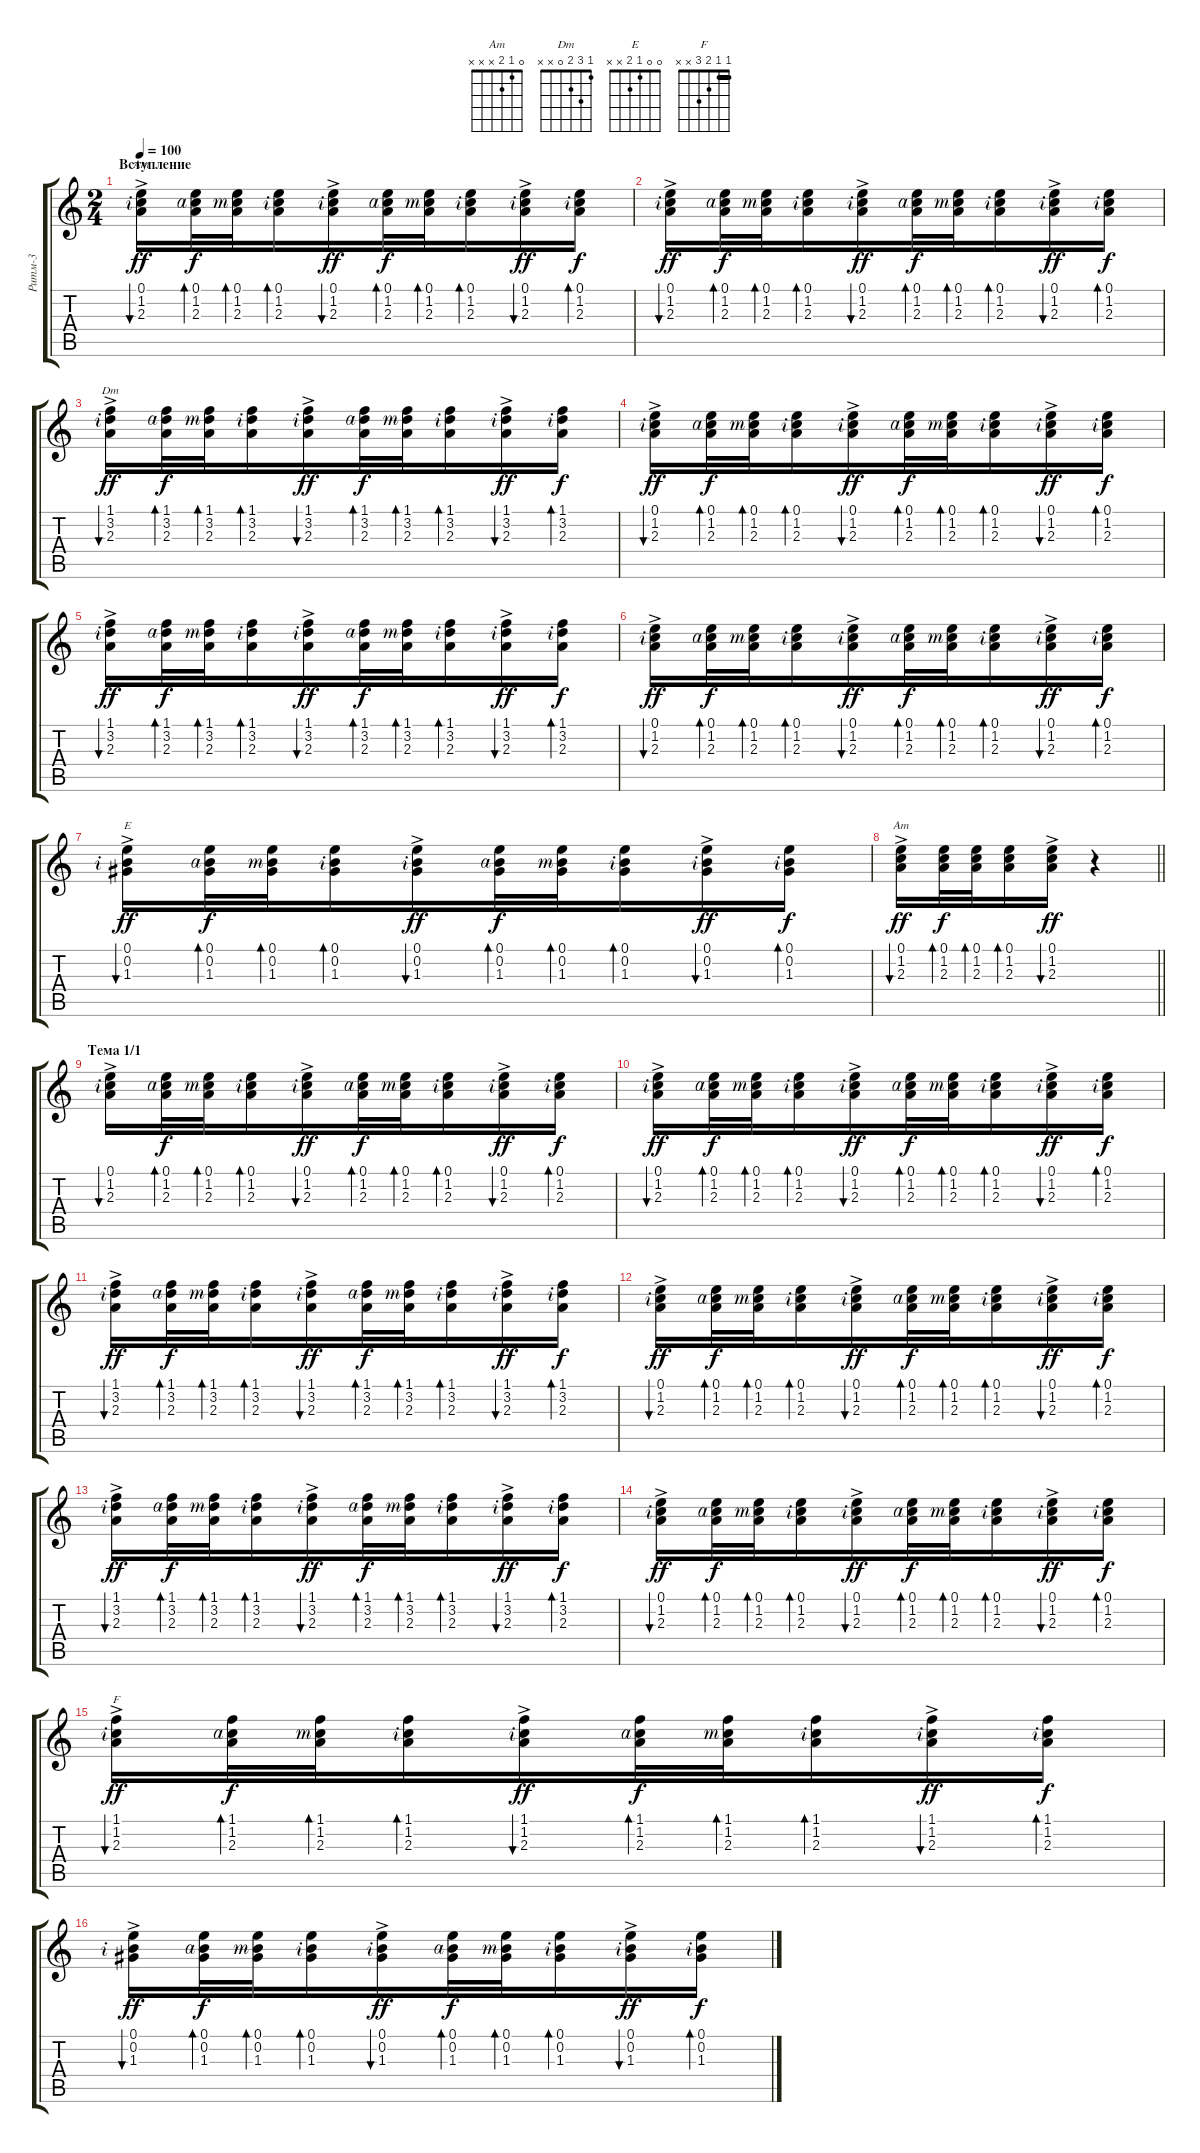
\track ("Ритм-3" "Ритм-3") {instrument acousticguitarsteel}
\staff {score tabs}
\tuning (E4 B3 G3 D3 A2 E2) {hide}
\chord ("Am" 0 1 2 2 x x)
\chord ("Dm" 1 3 2 0 x x)
\chord ("E" 0 0 1 2 x x)
\chord ("Am" 0 1 2 x x x)
\chord ("F" 1 1 2 3 x x) {barre 1}
\ts (2 4)
\section ("" "Вступление")
\tempo 100
\clef g2
\ks c
(0.1{ac} 1.2{ac rf 2} 2.3{ac}).16{bu 30 ch "Am" dy ff instrument acousticguitarsteel} (0.1 1.2{rf 4} 2.3).32{bd 30 dy f} (0.1 1.2{rf 3} 2.3).32{bd 30 beam merge} (0.1 1.2{rf 2} 2.3).16{bd 30} (0.1{ac} 1.2{ac rf 2} 2.3{ac}).16{bu 30 dy ff beam merge} (0.1 1.2{rf 4} 2.3).32{bd 30 dy f} (0.1 1.2{rf 3} 2.3).32{bd 30 beam merge} (0.1 1.2{rf 2} 2.3).16{bd 30} (0.1{ac} 1.2{ac rf 2} 2.3{ac}).16{bu 30 dy ff} (0.1 1.2{rf 2} 2.3).16{bd 30 dy f} |
(0.1{ac} 1.2{ac rf 2} 2.3{ac}).16{bu 30 dy ff} (0.1 1.2{rf 4} 2.3).32{bd 30 dy f} (0.1 1.2{rf 3} 2.3).32{bd 30 beam merge} (0.1 1.2{rf 2} 2.3).16{bd 30} (0.1{ac} 1.2{ac rf 2} 2.3{ac}).16{bu 30 dy ff beam merge} (0.1 1.2{rf 4} 2.3).32{bd 30 dy f} (0.1 1.2{rf 3} 2.3).32{bd 30 beam merge} (0.1 1.2{rf 2} 2.3).16{bd 30} (0.1{ac} 1.2{ac rf 2} 2.3{ac}).16{bu 30 dy ff} (0.1 1.2{rf 2} 2.3).16{bd 30 dy f} |
(1.1{ac} 3.2{ac rf 2} 2.3{ac}).16{bu 30 ch "Dm" dy ff} (1.1 3.2{rf 4} 2.3).32{bd 30 dy f} (1.1 3.2{rf 3} 2.3).32{bd 30 beam merge} (1.1 3.2{rf 2} 2.3).16{bd 30} (1.1{ac} 3.2{ac rf 2} 2.3{ac}).16{bu 30 dy ff beam merge} (1.1 3.2{rf 4} 2.3).32{bd 30 dy f} (1.1 3.2{rf 3} 2.3).32{bd 30 beam merge} (1.1 3.2{rf 2} 2.3).16{bd 30} (1.1{ac} 3.2{ac rf 2} 2.3{ac}).16{bu 30 dy ff} (1.1 3.2{rf 2} 2.3).16{bd 30 dy f} |
(0.1{ac} 1.2{ac rf 2} 2.3{ac}).16{bu 30 dy ff} (0.1 1.2{rf 4} 2.3).32{bd 30 dy f} (0.1 1.2{rf 3} 2.3).32{bd 30 beam merge} (0.1 1.2{rf 2} 2.3).16{bd 30} (0.1{ac} 1.2{ac rf 2} 2.3{ac}).16{bu 30 dy ff beam merge} (0.1 1.2{rf 4} 2.3).32{bd 30 dy f} (0.1 1.2{rf 3} 2.3).32{bd 30 beam merge} (0.1 1.2{rf 2} 2.3).16{bd 30} (0.1{ac} 1.2{ac rf 2} 2.3{ac}).16{bu 30 dy ff} (0.1 1.2{rf 2} 2.3).16{bd 30 dy f} |
(1.1{ac} 3.2{ac rf 2} 2.3{ac}).16{bu 30 dy ff} (1.1 3.2{rf 4} 2.3).32{bd 30 dy f} (1.1 3.2{rf 3} 2.3).32{bd 30 beam merge} (1.1 3.2{rf 2} 2.3).16{bd 30} (1.1{ac} 3.2{ac rf 2} 2.3{ac}).16{bu 30 dy ff beam merge} (1.1 3.2{rf 4} 2.3).32{bd 30 dy f} (1.1 3.2{rf 3} 2.3).32{bd 30 beam merge} (1.1 3.2{rf 2} 2.3).16{bd 30} (1.1{ac} 3.2{ac rf 2} 2.3{ac}).16{bu 30 dy ff} (1.1 3.2{rf 2} 2.3).16{bd 30 dy f} |
(0.1{ac} 1.2{ac rf 2} 2.3{ac}).16{bu 30 dy ff} (0.1 1.2{rf 4} 2.3).32{bd 30 dy f} (0.1 1.2{rf 3} 2.3).32{bd 30 beam merge} (0.1 1.2{rf 2} 2.3).16{bd 30} (0.1{ac} 1.2{ac rf 2} 2.3{ac}).16{bu 30 dy ff beam merge} (0.1 1.2{rf 4} 2.3).32{bd 30 dy f} (0.1 1.2{rf 3} 2.3).32{bd 30 beam merge} (0.1 1.2{rf 2} 2.3).16{bd 30} (0.1{ac} 1.2{ac rf 2} 2.3{ac}).16{bu 30 dy ff} (0.1 1.2{rf 2} 2.3).16{bd 30 dy f} |
(0.1{ac} 0.2{ac rf 2} 1.3{ac}).16{bu 30 ch "E" dy ff} (0.1 0.2{rf 4} 1.3).32{bd 30 dy f} (0.1 0.2{rf 3} 1.3).32{bd 30 beam merge} (0.1 0.2{rf 2} 1.3).16{bd 30} (0.1{ac} 0.2{ac rf 2} 1.3{ac}).16{bu 30 dy ff beam merge} (0.1 0.2{rf 4} 1.3).32{bd 30 dy f} (0.1 0.2{rf 3} 1.3).32{bd 30 beam merge} (0.1 0.2{rf 2} 1.3).16{bd 30} (0.1{ac} 0.2{ac rf 2} 1.3{ac}).16{bu 30 dy ff} (0.1 0.2{rf 2} 1.3).16{bd 30 dy f} |
\barLineRight lightlight
(0.1{ac} 1.2{ac} 2.3{ac}).16{bu 30 ch "Am" dy ff} (0.1 1.2 2.3).32{bd 30 dy f} (0.1 1.2 2.3).32{bd 30 beam merge} (0.1 1.2 2.3).16{bd 30} (0.1{ac} 1.2{ac} 2.3{ac}).16{bu 30 dy ff} r.4 |
\section ("" "Тема 1/1")
(0.1{ac} 1.2{ac rf 2} 2.3{ac}).16{bu 30} (0.1 1.2{rf 4} 2.3).32{bd 30 dy f} (0.1 1.2{rf 3} 2.3).32{bd 30 beam merge} (0.1 1.2{rf 2} 2.3).16{bd 30} (0.1{ac} 1.2{ac rf 2} 2.3{ac}).16{bu 30 dy ff beam merge} (0.1 1.2{rf 4} 2.3).32{bd 30 dy f} (0.1 1.2{rf 3} 2.3).32{bd 30 beam merge} (0.1 1.2{rf 2} 2.3).16{bd 30} (0.1{ac} 1.2{ac rf 2} 2.3{ac}).16{bu 30 dy ff} (0.1 1.2{rf 2} 2.3).16{bd 30 dy f} |
(0.1{ac} 1.2{ac rf 2} 2.3{ac}).16{bu 30 dy ff} (0.1 1.2{rf 4} 2.3).32{bd 30 dy f} (0.1 1.2{rf 3} 2.3).32{bd 30 beam merge} (0.1 1.2{rf 2} 2.3).16{bd 30} (0.1{ac} 1.2{ac rf 2} 2.3{ac}).16{bu 30 dy ff beam merge} (0.1 1.2{rf 4} 2.3).32{bd 30 dy f} (0.1 1.2{rf 3} 2.3).32{bd 30 beam merge} (0.1 1.2{rf 2} 2.3).16{bd 30} (0.1{ac} 1.2{ac rf 2} 2.3{ac}).16{bu 30 dy ff} (0.1 1.2{rf 2} 2.3).16{bd 30 dy f} |
(1.1{ac} 3.2{ac rf 2} 2.3{ac}).16{bu 30 dy ff} (1.1 3.2{rf 4} 2.3).32{bd 30 dy f} (1.1 3.2{rf 3} 2.3).32{bd 30 beam merge} (1.1 3.2{rf 2} 2.3).16{bd 30} (1.1{ac} 3.2{ac rf 2} 2.3{ac}).16{bu 30 dy ff beam merge} (1.1 3.2{rf 4} 2.3).32{bd 30 dy f} (1.1 3.2{rf 3} 2.3).32{bd 30 beam merge} (1.1 3.2{rf 2} 2.3).16{bd 30} (1.1{ac} 3.2{ac rf 2} 2.3{ac}).16{bu 30 dy ff} (1.1 3.2{rf 2} 2.3).16{bd 30 dy f} |
(0.1{ac} 1.2{ac rf 2} 2.3{ac}).16{bu 30 dy ff} (0.1 1.2{rf 4} 2.3).32{bd 30 dy f} (0.1 1.2{rf 3} 2.3).32{bd 30 beam merge} (0.1 1.2{rf 2} 2.3).16{bd 30} (0.1{ac} 1.2{ac rf 2} 2.3{ac}).16{bu 30 dy ff beam merge} (0.1 1.2{rf 4} 2.3).32{bd 30 dy f} (0.1 1.2{rf 3} 2.3).32{bd 30 beam merge} (0.1 1.2{rf 2} 2.3).16{bd 30} (0.1{ac} 1.2{ac rf 2} 2.3{ac}).16{bu 30 dy ff} (0.1 1.2{rf 2} 2.3).16{bd 30 dy f} |
(1.1{ac} 3.2{ac rf 2} 2.3{ac}).16{bu 30 dy ff} (1.1 3.2{rf 4} 2.3).32{bd 30 dy f} (1.1 3.2{rf 3} 2.3).32{bd 30 beam merge} (1.1 3.2{rf 2} 2.3).16{bd 30} (1.1{ac} 3.2{ac rf 2} 2.3{ac}).16{bu 30 dy ff beam merge} (1.1 3.2{rf 4} 2.3).32{bd 30 dy f} (1.1 3.2{rf 3} 2.3).32{bd 30 beam merge} (1.1 3.2{rf 2} 2.3).16{bd 30} (1.1{ac} 3.2{ac rf 2} 2.3{ac}).16{bu 30 dy ff} (1.1 3.2{rf 2} 2.3).16{bd 30 dy f} |
(0.1{ac} 1.2{ac rf 2} 2.3{ac}).16{bu 30 dy ff} (0.1 1.2{rf 4} 2.3).32{bd 30 dy f} (0.1 1.2{rf 3} 2.3).32{bd 30 beam merge} (0.1 1.2{rf 2} 2.3).16{bd 30} (0.1{ac} 1.2{ac rf 2} 2.3{ac}).16{bu 30 dy ff beam merge} (0.1 1.2{rf 4} 2.3).32{bd 30 dy f} (0.1 1.2{rf 3} 2.3).32{bd 30 beam merge} (0.1 1.2{rf 2} 2.3).16{bd 30} (0.1{ac} 1.2{ac rf 2} 2.3{ac}).16{bu 30 dy ff} (0.1 1.2{rf 2} 2.3).16{bd 30 dy f} |
(1.1{ac} 1.2{ac rf 2} 2.3{ac}).16{bu 30 ch "F" dy ff} (1.1 1.2{rf 4} 2.3).32{bd 30 dy f} (1.1 1.2{rf 3} 2.3).32{bd 30 beam merge} (1.1 1.2{rf 2} 2.3).16{bd 30} (1.1{ac} 1.2{ac rf 2} 2.3{ac}).16{bu 30 dy ff beam merge} (1.1 1.2{rf 4} 2.3).32{bd 30 dy f} (1.1 1.2{rf 3} 2.3).32{bd 30 beam merge} (1.1 1.2{rf 2} 2.3).16{bd 30} (1.1{ac} 1.2{ac rf 2} 2.3{ac}).16{bu 30 dy ff} (1.1 1.2{rf 2} 2.3).16{bd 30 dy f} |
(0.1{ac} 0.2{ac rf 2} 1.3{ac}).16{bu 30 dy ff} (0.1 0.2{rf 4} 1.3).32{bd 30 dy f} (0.1 0.2{rf 3} 1.3).32{bd 30 beam merge} (0.1 0.2{rf 2} 1.3).16{bd 30} (0.1{ac} 0.2{ac rf 2} 1.3{ac}).16{bu 30 dy ff beam merge} (0.1 0.2{rf 4} 1.3).32{bd 30 dy f} (0.1 0.2{rf 3} 1.3).32{bd 30 beam merge} (0.1 0.2{rf 2} 1.3).16{bd 30} (0.1{ac} 0.2{ac rf 2} 1.3{ac}).16{bu 30 dy ff} (0.1 0.2{rf 2} 1.3).16{bd 30 dy f}
